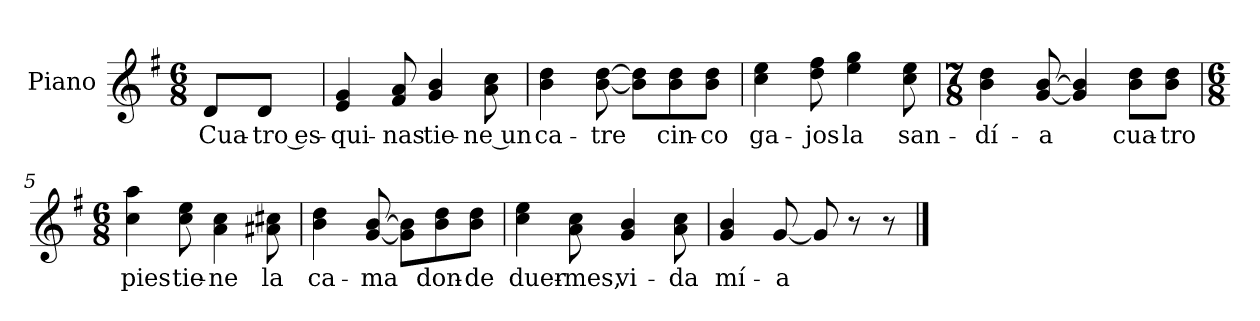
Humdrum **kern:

**kern	**text
*part1	*part1
*staff1	*staff1
*I"Piano	*
*I'Pno.	*
*clefG2	*
*k[f#]	*
*G:	*
*M6/8	*
=	=
8d/L	Cua-
8d/J	-tro es-
=1	=1
4e/ 4g/	-qui-
8f#/ 8a/	-nas
4g/ 4b/	tie-
8a\ 8cc\	-ne un
=2	=2
4b\ 4dd\	ca-
[8b\ [8dd\	-tre
8b]\ 8dd]\L	.
8b\ 8dd\	cin-
8b\ 8dd\J	-co
=3	=3
4cc\ 4ee\	ga-
8dd\ 8ff#\	-jos
4ee\ 4gg\	la
8cc\ 8ee\	san-
=4	=4
*M7/8	*
4b\ 4dd\	-dí-
[8g/ [8b/	-a
4g]/ 4b]/	.
8b\ 8dd\L	cua-
8b\ 8dd\J	-tro
=5	=5
*M6/8	*
4cc\ 4aa\	pies
8cc\ 8ee\	tie-
4a\ 4cc\	-ne
8a#X\ 8cc#X\	la
=6	=6
4b\ 4dd\	ca-
[8g/ [8b/	-ma
8g]\ 8b]\L	.
8b\ 8dd\	don-
8b\ 8dd\J	-de
=7	=7
4cc\ 4ee\	duer-
8a\ 8cc\	-mes,
4g/ 4b/	vi-
8a\ 8cc\	-da
=8	=8
4g/ 4b/	mí-
[8g/	-a
8g/]	.
8r	.
8r	.
==	==
*-	*-
